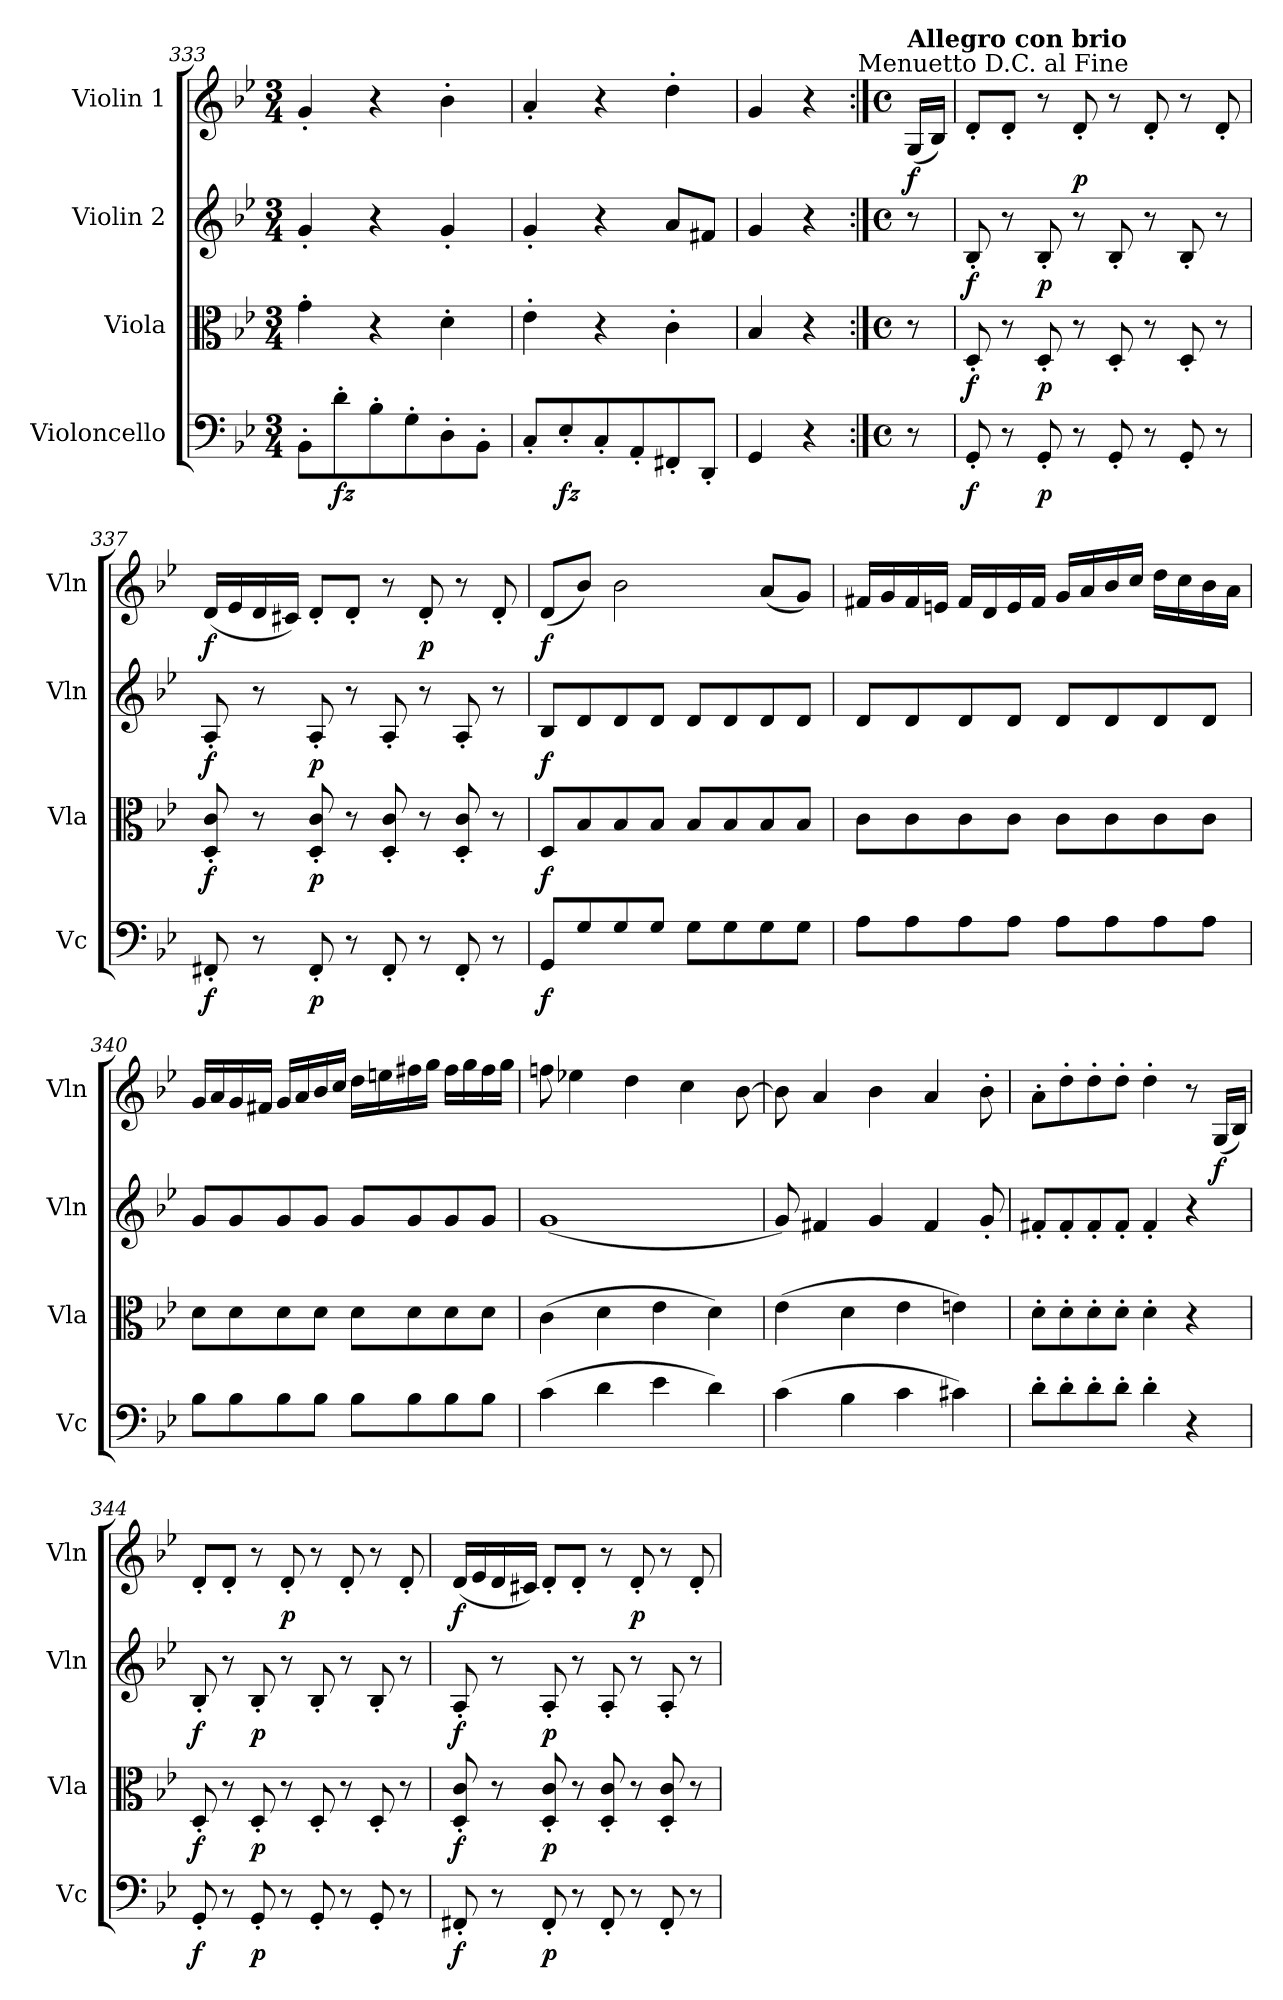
**kern	**dynam	**kern	**dynam	**kern	**dynam	**kern	**dynam
*part4	*part4	*part3	*part3	*part2	*part2	*part1	*part1
*staff4	*staff4	*staff3	*staff3	*staff2	*staff2	*staff1	*staff1
*I"Violoncello	*	*I"Viola	*	*I"Violin 2	*	*I"Violin 1	*
*I'Vc	*	*I'Vla	*	*I'Vln	*	*I'Vln	*
*clefF4	*	*clefC3	*	*clefG2	*	*clefG2	*
*k[b-e-]	*	*k[b-e-]	*	*k[b-e-]	*	*k[b-e-]	*
*M3/4	*	*M3/4	*	*M3/4	*	*M3/4	*
=333	=333	=333	=333	=333	=333	=333	=333
8BB-'\L	.	4g'\	.	4g'/	.	4g'/	.
!	!LO:DY:b	!	!	!	!	!	!
8d'\	fz	.	.	.	.	.	.
8B-'\	.	4r	.	4r	.	4r	.
8G'\	.	.	.	.	.	.	.
8D'\	.	4d'\	.	4g'/	.	4b-'\	.
8BB-'\J	.	.	.	.	.	.	.
=334	=334	=334	=334	=334	=334	=334	=334
8C'/L	.	4e-'\	.	4g'/	.	4a'/	.
!	!LO:DY:b	!	!	!	!	!	!
8E-'/	fz	.	.	.	.	.	.
8C'/	.	4r	.	4r	.	4r	.
8AA'/	.	.	.	.	.	.	.
8FF#X'/	.	4c'\	.	8a/L	.	4dd'\	.
8DD'/J	.	.	.	8f#X/J	.	.	.
=335	=335	=335	=335	=335	=335	=335	=335
4GG/	.	4B-/	.	4g/	.	4g/	.
4r	.	4r	.	4r	.	4r	.
!	!	!	!	!	!	!LO:TX:a:t=Menuetto D.C. al Fine	!
!!LO:PB:g=z
=335X5:|!	=335X5:|!	=335X5:|!	=335X5:|!	=335X5:|!	=335X5:|!	=335X5:|!	=335X5:|!
*M4/4	*	*M4/4	*	*M4/4	*	*M4/4	*
*met(c)	*	*met(c)	*	*met(c)	*	*met(c)	*
!	!	!	!	!	!	!LO:TX:a:B:t=Allegro con brio	!
!	!	!	!	!	!	!	!LO:DY:b
8r	.	8r	.	8r	.	(<16G/LL	f
.	.	.	.	.	.	16B-/JJ)	.
=336	=336	=336	=336	=336	=336	=336	=336
!	!LO:DY:b	!	!LO:DY:b	!	!LO:DY:b	!	!
8GG'/	f	8D'/	f	8B-'/	f	8d'/L	.
8r	.	8r	.	8r	.	8d'/J	.
!	!LO:DY:b	!	!LO:DY:b	!	!LO:DY:b	!	!
8GG'/	p	8D'/	p	8B-'/	p	8r	.
!	!	!	!	!	!	!	!LO:DY:b
8r	.	8r	.	8r	.	8d'/	p
8GG'/	.	8D'/	.	8B-'/	.	8r	.
8r	.	8r	.	8r	.	8d'/	.
8GG'/	.	8D'/	.	8B-'/	.	8r	.
8r	.	8r	.	8r	.	8d'/	.
=337	=337	=337	=337	=337	=337	=337	=337
!	!LO:DY:b	!	!LO:DY:b	!	!LO:DY:b	!	!LO:DY:b
8FF#X'/	f	8D/' 8c/'	f	8A'/	f	(<16d/LL	f
.	.	.	.	.	.	16e-/	.
8r	.	8r	.	8r	.	16d/	.
.	.	.	.	.	.	16c#X/JJ)	.
!	!LO:DY:b	!	!LO:DY:b	!	!LO:DY:b	!	!
8FF#'/	p	8D/' 8c/'	p	8A'/	p	8d'/L	.
8r	.	8r	.	8r	.	8d'/J	.
8FF#'/	.	8D/' 8c/'	.	8A'/	.	8r	.
!	!	!	!	!	!	!	!LO:DY:b
8r	.	8r	.	8r	.	8d'/	p
8FF#'/	.	8D/' 8c/'	.	8A'/	.	8r	.
8r	.	8r	.	8r	.	8d'/	.
=338	=338	=338	=338	=338	=338	=338	=338
!	!LO:DY:b	!	!LO:DY:b	!	!LO:DY:b	!	!LO:DY:b
8GG/L	f	8D/L	f	8B-/L	f	(<8d/L	f
8G/	.	8B-/	.	8d/	.	8b-/J)	.
8G/	.	8B-/	.	8d/	.	2b-\	.
8G/J	.	8B-/J	.	8d/J	.	.	.
8G\L	.	8B-/L	.	8d/L	.	.	.
8G\	.	8B-/	.	8d/	.	.	.
8G\	.	8B-/	.	8d/	.	(<8a/L	.
8G\J	.	8B-/J	.	8d/J	.	8g/J)	.
=339	=339	=339	=339	=339	=339	=339	=339
8A\L	.	8c\L	.	8d/L	.	16f#X/LL	.
.	.	.	.	.	.	16g/	.
8A\	.	8c\	.	8d/	.	16f#/	.
.	.	.	.	.	.	16en/JJ	.
8A\	.	8c\	.	8d/	.	16f#/LL	.
.	.	.	.	.	.	16d/	.
8A\J	.	8c\J	.	8d/J	.	16e/	.
.	.	.	.	.	.	16f#/JJ	.
8A\L	.	8c\L	.	8d/L	.	16g/LL	.
.	.	.	.	.	.	16a/	.
8A\	.	8c\	.	8d/	.	16b-/	.
.	.	.	.	.	.	16cc/JJ	.
8A\	.	8c\	.	8d/	.	16dd\LL	.
.	.	.	.	.	.	16cc\	.
8A\J	.	8c\J	.	8d/J	.	16b-\	.
.	.	.	.	.	.	16a\JJ	.
!!LO:LB:g=z
=340	=340	=340	=340	=340	=340	=340	=340
8B-\L	.	8d\L	.	8g/L	.	16g/LL	.
.	.	.	.	.	.	16a/	.
8B-\	.	8d\	.	8g/	.	16g/	.
.	.	.	.	.	.	16f#X/JJ	.
8B-\	.	8d\	.	8g/	.	16g/LL	.
.	.	.	.	.	.	16a/	.
8B-\J	.	8d\J	.	8g/J	.	16b-/	.
.	.	.	.	.	.	16cc/JJ	.
8B-\L	.	8d\L	.	8g/L	.	16dd\LL	.
.	.	.	.	.	.	16een\	.
8B-\	.	8d\	.	8g/	.	16ff#X\	.
.	.	.	.	.	.	16gg\JJ	.
8B-\	.	8d\	.	8g/	.	16ff#\LL	.
.	.	.	.	.	.	16gg\	.
8B-\J	.	8d\J	.	8g/J	.	16ff#\	.
.	.	.	.	.	.	16gg\JJ	.
=341	=341	=341	=341	=341	=341	=341	=341
(>4c\	.	(>4c\	.	(<1g	.	8ffn\	.
.	.	.	.	.	.	4ee-X\	.
4d\	.	4d\	.	.	.	.	.
.	.	.	.	.	.	4dd\	.
4e-\	.	4e-\	.	.	.	.	.
.	.	.	.	.	.	4cc\	.
4d\)	.	4d\)	.	.	.	.	.
.	.	.	.	.	.	[8b-\	.
=342	=342	=342	=342	=342	=342	=342	=342
(>4c\	.	(>4e-\	.	8g/)	.	8b-\]	.
.	.	.	.	4f#X/	.	4a/	.
4B-\	.	4d\	.	.	.	.	.
.	.	.	.	4g/	.	4b-\	.
4c\	.	4e-\	.	.	.	.	.
.	.	.	.	4f#/	.	4a/	.
4c#X\)	.	4en\)	.	.	.	.	.
.	.	.	.	8g'/	.	8b-'\	.
=343	=343	=343	=343	=343	=343	=343	=343
8d'\L	.	8d'\L	.	8f#X'/L	.	8a'\L	.
8d'\	.	8d'\	.	8f#'/	.	8dd'\	.
8d'\	.	8d'\	.	8f#'/	.	8dd'\	.
8d'\J	.	8d'\J	.	8f#'/J	.	8dd'\J	.
4d'\	.	4d'\	.	4f#'/	.	4dd'\	.
4r	.	4r	.	4r	.	8r	.
!	!	!	!	!	!	!	!LO:DY:b
.	.	.	.	.	.	(<16G/LL	f
.	.	.	.	.	.	16B-/JJ)	.
=344	=344	=344	=344	=344	=344	=344	=344
!	!LO:DY:b	!	!LO:DY:b	!	!LO:DY:b	!	!
8GG'/	f	8D'/	f	8B-'/	f	8d'/L	.
8r	.	8r	.	8r	.	8d'/J	.
!	!LO:DY:b	!	!LO:DY:b	!	!LO:DY:b	!	!
8GG'/	p	8D'/	p	8B-'/	p	8r	.
!	!	!	!	!	!	!	!LO:DY:b
8r	.	8r	.	8r	.	8d'/	p
8GG'/	.	8D'/	.	8B-'/	.	8r	.
8r	.	8r	.	8r	.	8d'/	.
8GG'/	.	8D'/	.	8B-'/	.	8r	.
8r	.	8r	.	8r	.	8d'/	.
!!LO:LB:g=z
=345	=345	=345	=345	=345	=345	=345	=345
!	!LO:DY:b	!	!LO:DY:b	!	!LO:DY:b	!	!LO:DY:b
8FF#X'/	f	8D/' 8c/'	f	8A'/	f	(<16d/LL	f
.	.	.	.	.	.	16e-/	.
8r	.	8r	.	8r	.	16d/	.
.	.	.	.	.	.	16c#X/JJ)	.
!	!LO:DY:b	!	!LO:DY:b	!	!LO:DY:b	!	!
8FF#'/	p	8D/' 8c/'	p	8A'/	p	8d'/L	.
8r	.	8r	.	8r	.	8d'/J	.
8FF#'/	.	8D/' 8c/'	.	8A'/	.	8r	.
!	!	!	!	!	!	!	!LO:DY:b
8r	.	8r	.	8r	.	8d'/	p
8FF#'/	.	8D/' 8c/'	.	8A'/	.	8r	.
8r	.	8r	.	8r	.	8d'/	.
=	=	=	=	=	=	=	=
*-	*-	*-	*-	*-	*-	*-	*-
